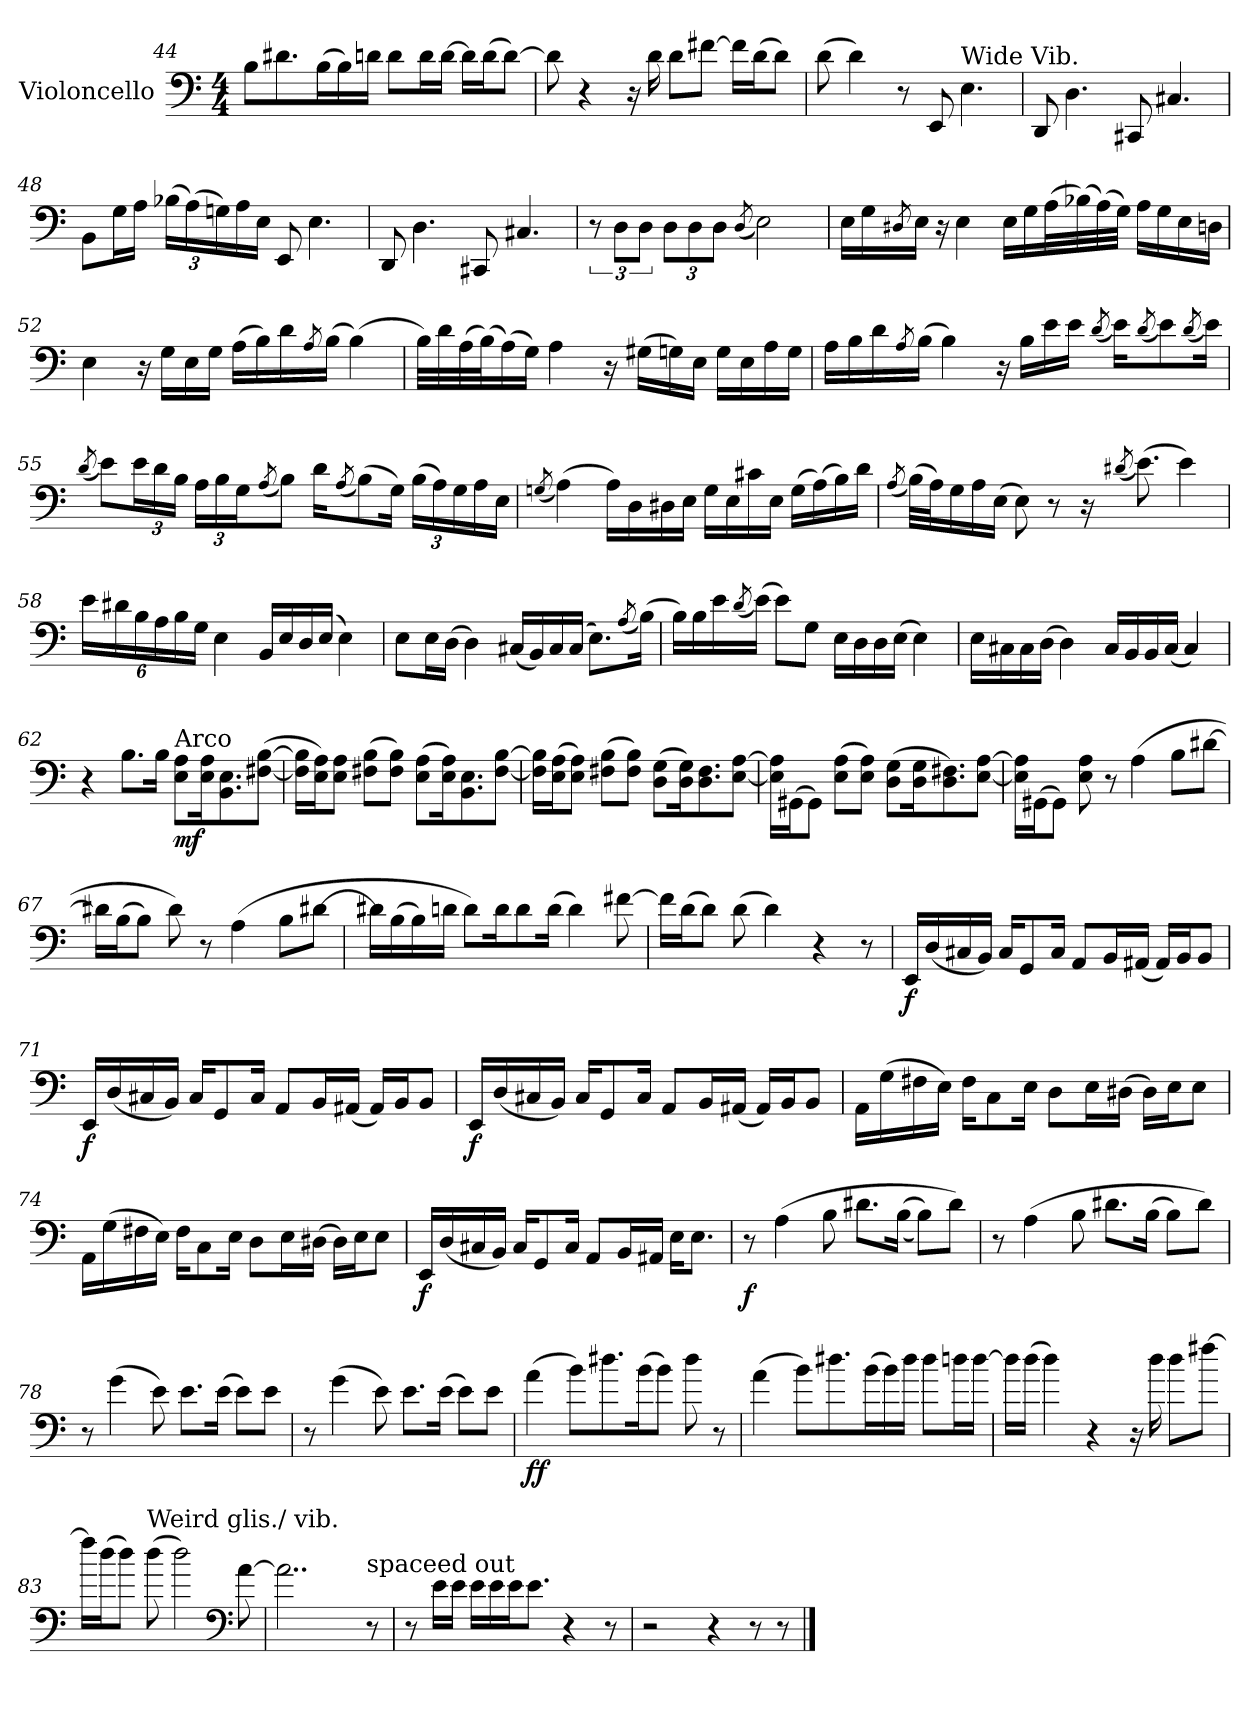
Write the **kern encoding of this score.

**kern	**dynam
*part1	*part1
*staff1	*staff1
*I"Violoncello	*
*I'Vc.	*
!!LO:LB:g=z
*clefF4	*
*k[]	*
*M4/4	*
=44	=44
8B\L	.
8.d#X\	.
(>16B\L	.
16B\)	.
16dn\JJ	.
8d\L	.
16d\L	.
[16d\JJ	.
16d\LL]	.
(>16d\J	.
[8d\J)	.
=45	=45
8d\]	.
4r	.
16r	.
16d\	.
8d\L	.
[8f#X\J	.
16f#\LL]	.
(>16d\J	.
8d\J)	.
=46	=46
(>8d\	.
4d\)	.
8r	.
8EE/	.
!LO:TX:a:t=Wide Vib.	!
4.E\	.
=47	=47
8DD/	.
4.D\	.
8CC#X/	.
4.C#X/	.
!!LO:LB:g=z
=48	=48
8BB\L	.
16G\L	.
16A\JJ	.
*Xbrackettup	*
(>24B-X\LL	.
(>24A\)	.
24Gn\)	.
16A\	.
16E\JJ	.
8EE/	.
4.E\	.
=49	=49
8DD/	.
4.D\	.
8CC#X/	.
4.C#X/	.
=50	=50
*brackettup	*
12r	.
12D\L	.
12D\J	.
*Xbrackettup	*
12D\L	.
12D\	.
12D\J	.
(<8qD/	.
2E\)	.
=51	=51
16E\LL	.
16G\	.
8qD#X/	.
16E\JJ	.
16r	.
4E\	.
16E\LL	.
16G\	.
(>32A\L	.
(>32B-X\)	.
(>32A\)	.
32G\JJJ)	.
16A\LL	.
16G\	.
16E\	.
16Dn\JJ	.
!!LO:LB:g=z
=52	=52
4E\	.
16r	.
16G\LL	.
16E\	.
16G\JJ	.
(>16A\LL	.
16B\)	.
16d\	.
8qA/	.
(>16B\JJ	.
(>4B\)	.
=53	=53
32B\LLL)	.
32d\	.
(>32A\	.
(>32B\J)	.
(>16A\)	.
16G\JJ)	.
4A\	.
16r	.
(>16G#X\LL	.
16Gn\)	.
16E\JJ	.
16G\LL	.
16E\	.
16A\	.
16G\JJ	.
=54	=54
16A\LL	.
16B\	.
16d\	.
8qA/	.
(>16B\JJ	.
4B\)	.
16r	.
16B\LL	.
16e\	.
16e\JJ	.
(<8qd/	.
16e\KL)	.
(<8qd/	.
8e\)	.
(<8qd/	.
16e\Jk)	.
!!LO:LB:g=z
=55	=55
(<8qd/	.
8e\L)	.
24e\L	.
24d\	.
24B\JJ	.
24A\LL	.
24B\	.
24G\J	.
(<8qA/	.
8B\J)	.
16d\KL	.
(<8qA/	.
(>8B\)	.
16G\Jk)	.
(>24B\LL	.
24A\)	.
24G\	.
16A\	.
16E\JJ	.
=56	=56
(<8qGn/	.
(>4A\)	.
16A\LL)	.
16D\	.
16D#X\	.
16E\JJ	.
16G\LL	.
16E\	.
16c#X\	.
16E\JJ	.
(>16G\LL	.
(>16A\)	.
16B\)	.
16d\JJ	.
=57	=57
(<8qA/	.
(>32B\LLL)	.
32A\J)	.
16G\	.
16A\	.
(>16E\JJ	.
8E\)	.
8r	.
16r	.
(<8qd#X/	.
(>8.e\)	.
4e\)	.
!!LO:LB:g=z
=58	=58
24e\LL	.
24d#X\	.
24B\	.
24A\	.
24B\	.
24G\JJ	.
4E\	.
16BB/LL	.
16E/	.
16D/	.
(>16E/JJ	.
4E\)	.
=59	=59
8E\L	.
16E\L	.
(>16D\JJ	.
4D\)	.
(<16C#X/LL	.
16BB/)	.
16C#/	.
(>16C#/JJ	.
8.E\L)	.
(<8qA/	.
(>16B\Jk)	.
=60	=60
16B\LL)	.
16B\	.
16e\	.
(<8qd/	.
(>16e\JJ)	.
8e\L)	.
8G\J	.
16E\LL	.
16D\	.
16D\	.
(>16E\JJ	.
4E\)	.
=61	=61
16E\LL	.
16C#X\	.
16C#\	.
(>16D\JJ	.
4D\)	.
16C#/LL	.
16BB/	.
16BB/	.
(<16C#/JJ	.
4C#/)	.
!!LO:LB:g=z
=62	=62
4r	.
8.B\L	.
16B\Jk	.
!LO:TX:a:t=Arco	!
!	!LO:DY:b
8E\ 8A\L	mf
16E\ 16A\K	.
8.BB\ 8.E\	.
(>[8F#X\ [8B\J	.
=63	=63
16F#\] 16B\]LL	.
16E\ 16A\J)	.
8E\ 8A\J	.
(>8F#X\ 8B\L	.
8F#\ 8B\J)	.
(>8E\ 8A\L	.
16E\ 16A\K)	.
8.BB\ 8.E\	.
[8F#\ [8B\J	.
=64	=64
16F#\] 16B\]LL	.
(>16E\ 16A\J	.
8E\ 8A\J)	.
(>8F#X\ 8B\L	.
8F#\ 8B\J)	.
(>8D\ 8G\L	.
16D\ 16G\K)	.
8.D\ 8.F#\	.
[8E\ [8A\J	.
=65	=65
16E\] 16A\]LL	.
(>16GG#X\J	.
8GG#\J)	.
(>8E\ 8A\L	.
8E\ 8A\J)	.
(>8D\ 8G\L	.
16D\ 16G\K	.
8.D\ 8.F#X\)	.
[8E\ [8A\J	.
!!LO:LB:g=z
=66	=66
16E\] 16A\]LL	.
(>16GG#X\J	.
8GG#\J)	.
8E\ 8A\	.
8r	.
(>4A\	.
8B\L	.
[8d#X\J	.
=67	=67
16d#X\LL]	.
(>16B\J	.
8B\J)	.
8d#\)	.
8r	.
(>4A\	.
8B\L	.
[8d#X\J	.
=68	=68
16d#X\LL]	.
(>16B\	.
16B\)	.
16dn\JJ	.
8d\L)	.
16d\K	.
8d\	.
(>16d\Jk	.
4d\)	.
[8f#X\	.
=69	=69
16f#\LL]	.
(>16d\J	.
8d\J)	.
(>8d\	.
4d\)	.
4r	.
8r	.
!!LO:LB:g=z
=70	=70
!	!LO:DY:b
16EE/LL	f
(<16D/	.
16C#X/	.
16BB/JJ)	.
16C#/KL	.
8GG/	.
16C#/Jk	.
8AA/L	.
16BB/L	.
(<16AA#X/JJ	.
16AA#/LL)	.
16BB/J	.
8BB/J	.
=71	=71
!	!LO:DY:b
16EE/LL	f
(<16D/	.
16C#X/	.
16BB/JJ)	.
16C#/KL	.
8GG/	.
16C#/Jk	.
8AA/L	.
16BB/L	.
(<16AA#X/JJ	.
16AA#/LL)	.
16BB/J	.
8BB/J	.
=72	=72
!	!LO:DY:b
16EE/LL	f
(<16D/	.
16C#X/	.
16BB/JJ)	.
16C#/KL	.
8GG/	.
16C#/Jk	.
8AA/L	.
16BB/L	.
(<16AA#X/JJ	.
16AA#/LL)	.
16BB/J	.
8BB/J	.
!!LO:LB:g=z
=73	=73
16AA\LL	.
(>16G\	.
16F#X\	.
16E\JJ)	.
16F#\KL	.
8C\	.
16E\Jk	.
8D\L	.
16E\L	.
(>16D#X\JJ	.
16D#\LL)	.
16E\J	.
8E\J	.
=74	=74
16AA\LL	.
(>16G\	.
16F#X\	.
16E\JJ)	.
16F#\KL	.
8C\	.
16E\Jk	.
8D\L	.
16E\L	.
(>16D#X\JJ	.
16D#\LL)	.
16E\J	.
8E\J	.
=75	=75
!	!LO:DY:b
16EE/LL	f
(<16D/	.
16C#X/	.
16BB/JJ)	.
16C#/KL	.
8GG/	.
16C#/Jk	.
8AA/L	.
16BB/L	.
16AA#X/JJ	.
16E\KL	.
8.E\J	.
!!LO:PB:g=z
=76	=76
!	!LO:DY:b
8r	f
(>4A\	.
8B\	.
8.d#X\L	.
(>(>16B\Jk	.
8B\L))	.
8d#\J)	.
=77	=77
8r	.
(>4A\	.
8B\	.
8.d#X\L	.
(>16B\Jk	.
8B\L)	.
8d#\J)	.
=78	=78
8r	.
(>4g\	.
8e\)	.
8.e\L	.
(>16e\Jk	.
8e\L)	.
8e\J	.
=79	=79
8r	.
(>4g\	.
8e\)	.
8.e\L	.
(>16e\Jk	.
8e\L)	.
8e\J	.
=80	=80
!	!LO:DY:b
(>4a\	ff
8b\L)	.
8.dd#X\	.
(>16b\K	.
8b\J)	.
8dd#\	.
8r	.
!!LO:LB:g=z
=81	=81
(>4a\	.
8b\L)	.
8.dd#X\	.
(>16b\L	.
16b\)	.
16dd#\JJ	.
8dd#\L	.
16ddn\L	.
[16dd\JJ	.
=82	=82
16dd\LL]	.
(>16dd\JJ	.
4dd\)	.
4r	.
16r	.
16dd\	.
8dd\L	.
[8ff#X\J	.
=83	=83
16ff#\LL]	.
(>16dd\J	.
8dd\J)	.
!LO:TX:a:t=Weird glis./ vib.	!
(>8dd\	.
2dd\)	.
*clefF4	*
[8a\	.
=84	=84
2..a\]	.
!LO:TX:a:t=spaceed out	!
8r	.
=85	=85
8r	.
16e\LL	.
16e\JJ	.
16e\LL	.
16e\	.
16e\J	.
8.e\J	.
4r	.
8r	.
!!LO:LB:g=z
=86	=86
2r	.
4r	.
8r	.
8r	.
==	==
*-	*-
